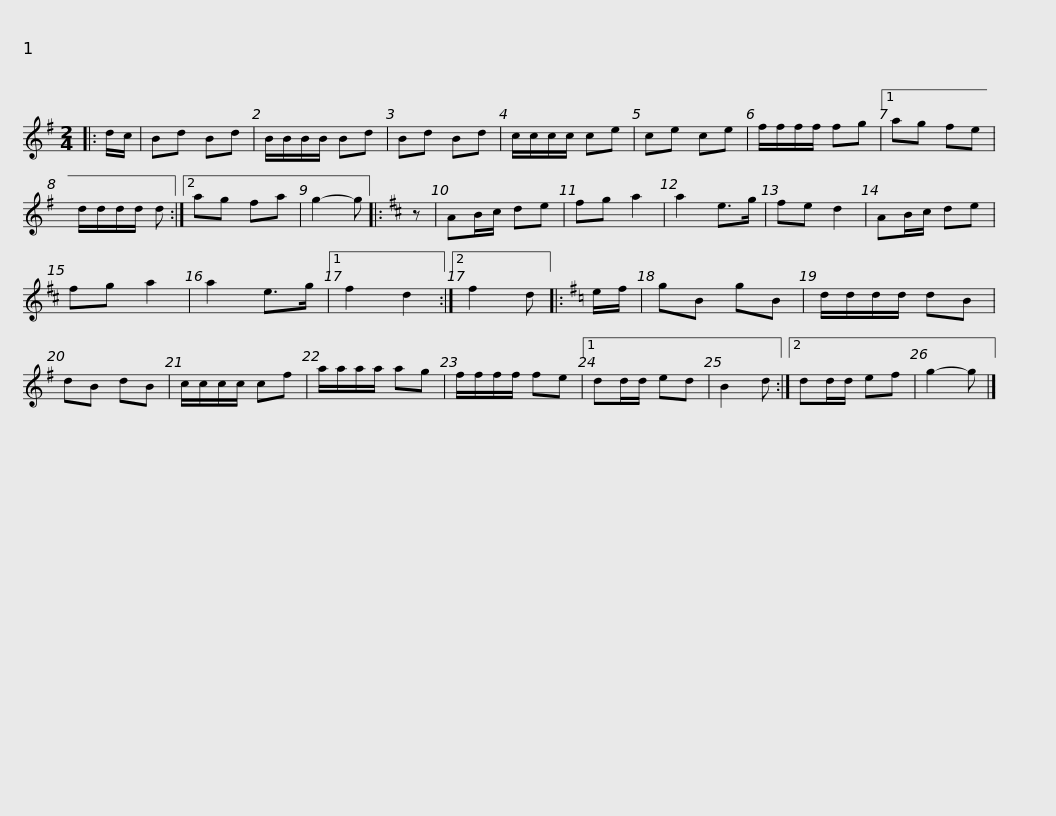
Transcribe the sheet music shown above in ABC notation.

X:1
L:1/8
M:2/4
I:linebreak $
K:G
V:1 treble
V:1
|: d/c/ | Bd Bd | B/B/B/B/ Bd | Bd Bd | c/c/c/c/ ce | %5
 ce ce | f/f/f/f/ fg |1 ag fe | d/d/d/d/ d :|2$ ag fa | %10
 g2- g |:[K:D] z | AB/c/ de | fg a2 | a2 e>g | %15
 fe d2 | AB/c/ de | fg a2 | a2 e>g |1 f2 d2 :|2 %20
 f2 d |:$[K:G] e/f/ | gB gB | d/d/d/d/ dB | dB dB | %25
 c/c/c/c/ cf | a/a/a/a/ ag | f/f/f/f/ fe |1 dd/d/ ed | B2 d :|2$ %30
 dd/d/ ef | g2- g |] %32
